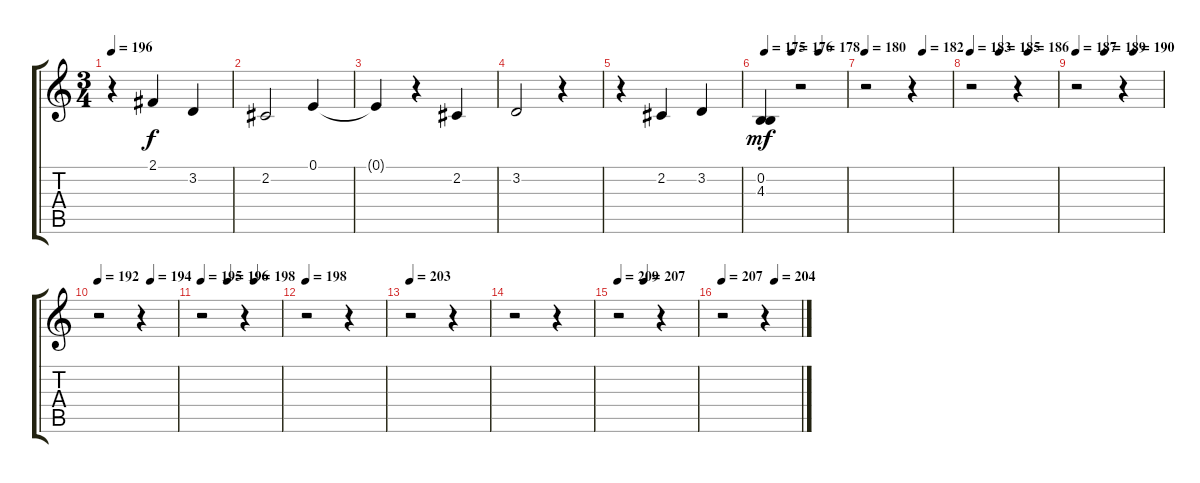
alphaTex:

\track "" {instrument fx5brightness}
\staff {score tabs}
\tuning (E4 B3 G3 D3 A2 E2) {hide}
\ts (3 4)
\tempo 196
\clef g2
\ks c
r.4{dy f} 2.1.4 3.2.4 |
2.2.2 0.1.4 |
0.1{t}.4 r.4 2.2.4 |
3.2.2 r.4 |
r.4 2.2.4 3.2.4 |
\tempo 175
\tempo (176 0.3333333333333333)
\tempo (178 0.6666666666666666)
(0.2 4.3).4{dy mf} r.2 |
\tempo 180
\tempo (182 0.6666666666666666)
r.2 r.4 |
\tempo 183
\tempo (185 0.3333333333333333)
\tempo (186 0.6666666666666666)
r.2 r.4 |
\tempo 187
\tempo (189 0.3333333333333333)
\tempo (190 0.6666666666666666)
r.2 r.4 |
\tempo 192
\tempo (194 0.6666666666666666)
r.2 r.4 |
\tempo 195
\tempo (196 0.3333333333333333)
\tempo (198 0.6666666666666666)
r.2 r.4 |
\tempo 198
r.2 r.4 |
\tempo 203
r.2 r.4 |
r.2 r.4 |
\tempo 209
\tempo (207 0.3333333333333333)
r.2 r.4 |
\tempo 207
\tempo (204 0.6666666666666666)
r.2 r.4
